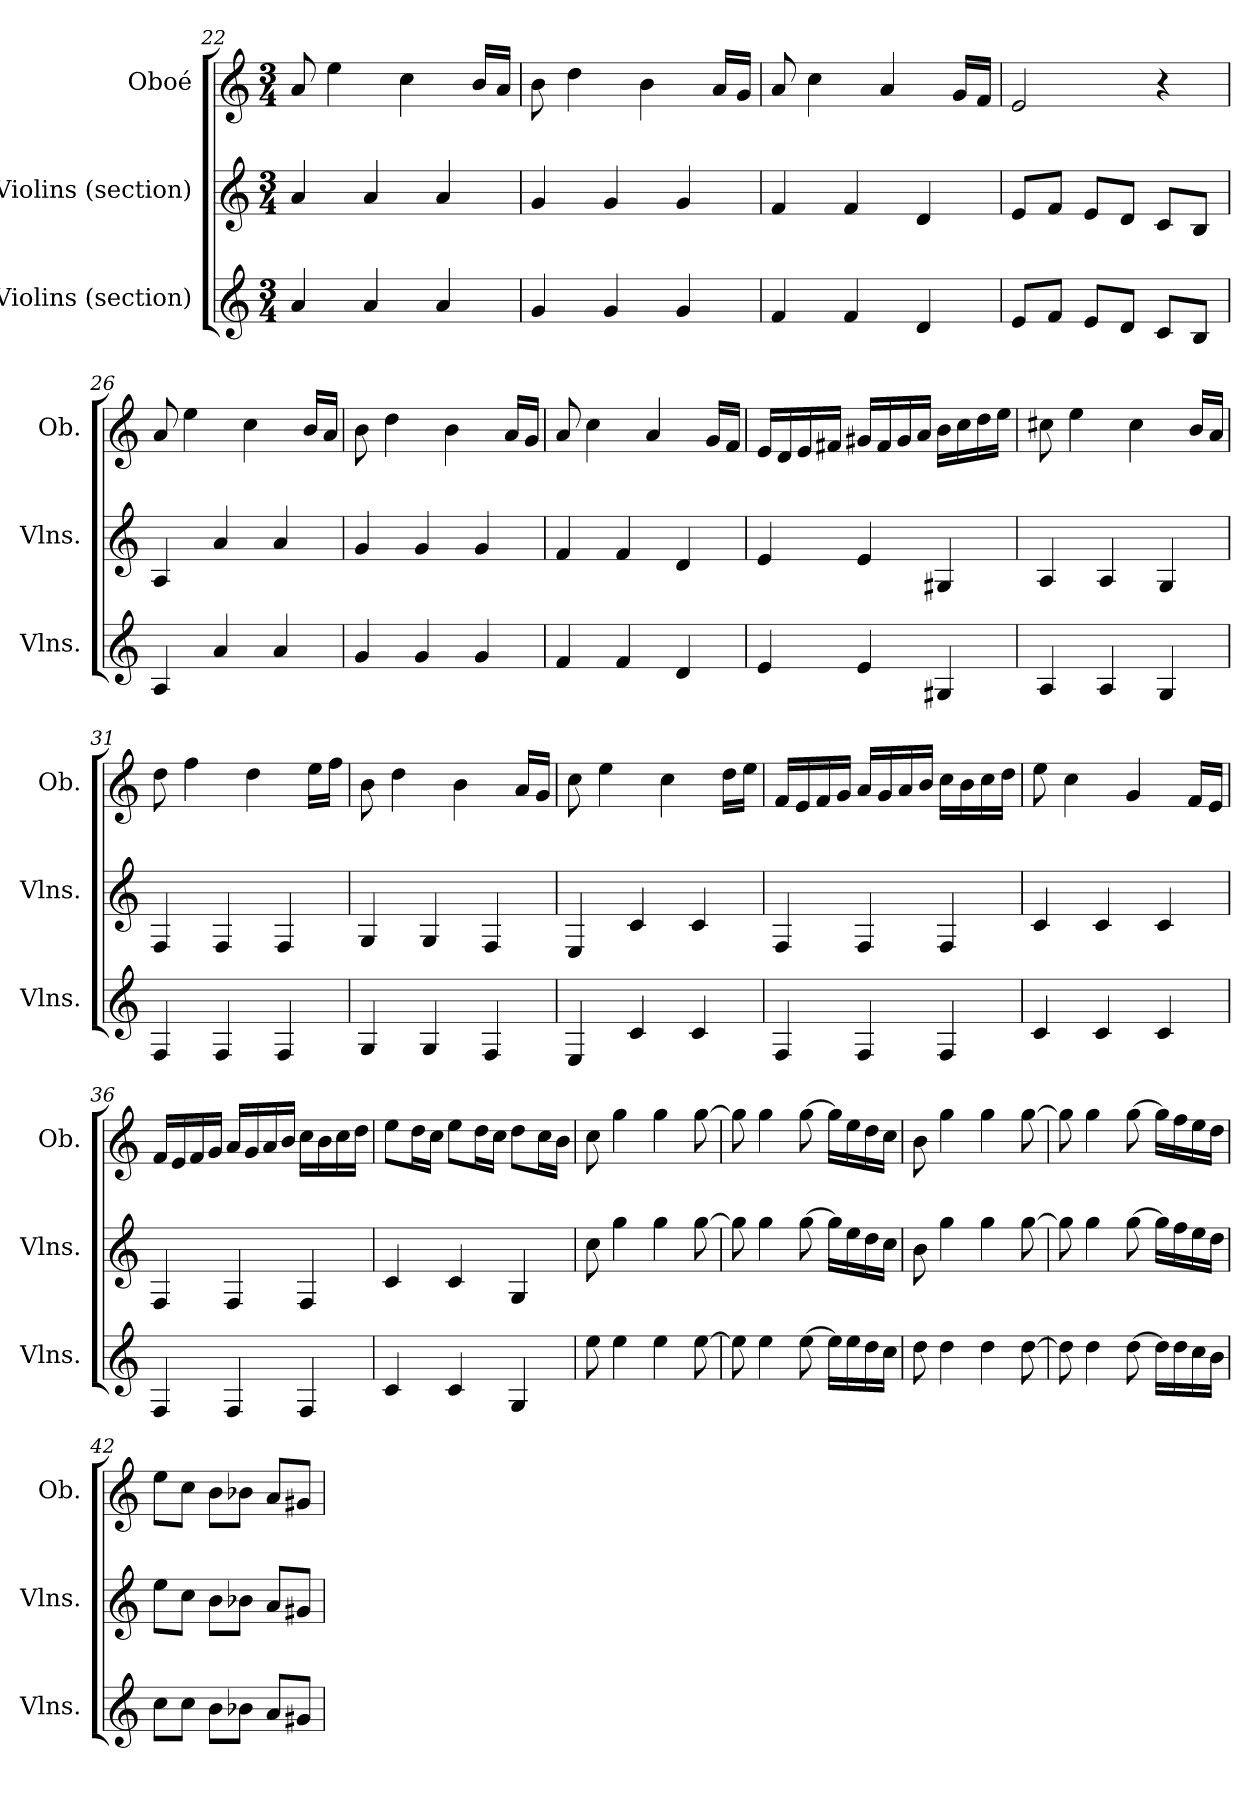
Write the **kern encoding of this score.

**kern	**kern	**kern
*part3	*part2	*part1
*staff3	*staff2	*staff1
*I"Violins (section)	*I"Violins (section)	*I"Oboé
*I'Vlns.	*I'Vlns.	*I'Ob.
*clefG2	*clefG2	*clefG2
*k[]	*k[]	*k[]
*M3/4	*M3/4	*M3/4
=22	=22	=22
4a/	4a/	8a/
.	.	4ee\
4a/	4a/	.
.	.	4cc\
4a/	4a/	.
.	.	16b/LL
.	.	16a/JJ
=23	=23	=23
4g/	4g/	8b\
.	.	4dd\
4g/	4g/	.
.	.	4b\
4g/	4g/	.
.	.	16a/LL
.	.	16g/JJ
=24	=24	=24
4f/	4f/	8a/
.	.	4cc\
4f/	4f/	.
.	.	4a/
4d/	4d/	.
.	.	16g/LL
.	.	16f/JJ
=25	=25	=25
8e/L	8e/L	2e/
8f/J	8f/J	.
8e/L	8e/L	.
8d/J	8d/J	.
8c/L	8c/L	4r
8B/J	8B/J	.
!!LO:PB:g=z
=26	=26	=26
4A/	4A/	8a/
.	.	4ee\
4a/	4a/	.
.	.	4cc\
4a/	4a/	.
.	.	16b/LL
.	.	16a/JJ
=27	=27	=27
4g/	4g/	8b\
.	.	4dd\
4g/	4g/	.
.	.	4b\
4g/	4g/	.
.	.	16a/LL
.	.	16g/JJ
=28	=28	=28
4f/	4f/	8a/
.	.	4cc\
4f/	4f/	.
.	.	4a/
4d/	4d/	.
.	.	16g/LL
.	.	16f/JJ
=29	=29	=29
4e/	4e/	16e/LL
.	.	16d/
.	.	16e/
.	.	16f#X/JJ
4e/	4e/	16g#X/LL
.	.	16f#/
.	.	16g#/
.	.	16a/JJ
4G#X/	4G#X/	16b\LL
.	.	16cc\
.	.	16dd\
.	.	16ee\JJ
!!LO:LB:g=z
=30	=30	=30
4A/	4A/	8cc#X\
.	.	4ee\
4A/	4A/	.
.	.	4cc#\
4G/	4G/	.
.	.	16b/LL
.	.	16a/JJ
=31	=31	=31
4F/	4F/	8dd\
.	.	4ff\
4F/	4F/	.
.	.	4dd\
4F/	4F/	.
.	.	16ee\LL
.	.	16ff\JJ
=32	=32	=32
4G/	4G/	8b\
.	.	4dd\
4G/	4G/	.
.	.	4b\
4F/	4F/	.
.	.	16a/LL
.	.	16g/JJ
=33	=33	=33
4E/	4E/	8cc\
.	.	4ee\
4c/	4c/	.
.	.	4cc\
4c/	4c/	.
.	.	16dd\LL
.	.	16ee\JJ
!!LO:LB:g=z
=34	=34	=34
4F/	4F/	16f/LL
.	.	16e/
.	.	16f/
.	.	16g/JJ
4F/	4F/	16a/LL
.	.	16g/
.	.	16a/
.	.	16b/JJ
4F/	4F/	16cc\LL
.	.	16b\
.	.	16cc\
.	.	16dd\JJ
=35	=35	=35
4c/	4c/	8ee\
.	.	4cc\
4c/	4c/	.
.	.	4g/
4c/	4c/	.
.	.	16f/LL
.	.	16e/JJ
=36	=36	=36
4F/	4F/	16f/LL
.	.	16e/
.	.	16f/
.	.	16g/JJ
4F/	4F/	16a/LL
.	.	16g/
.	.	16a/
.	.	16b/JJ
4F/	4F/	16cc\LL
.	.	16b\
.	.	16cc\
.	.	16dd\JJ
=37	=37	=37
4c/	4c/	8ee\L
.	.	16dd\L
.	.	16cc\JJ
4c/	4c/	8ee\L
.	.	16dd\L
.	.	16cc\JJ
4G/	4G/	8dd\L
.	.	16cc\L
.	.	16b\JJ
!!LO:LB:g=z
=38	=38	=38
8ee\	8cc\	8cc\
4ee\	4gg\	4gg\
4ee\	4gg\	4gg\
[8ee\	[8gg\	[8gg\
=39	=39	=39
8ee\]	8gg\]	8gg\]
4ee\	4gg\	4gg\
[8ee\	[8gg\	[8gg\
16ee\LL]	16gg\LL]	16gg\LL]
16ee\	16ee\	16ee\
16dd\	16dd\	16dd\
16cc\JJ	16cc\JJ	16cc\JJ
=40	=40	=40
8dd\	8b\	8b\
4dd\	4gg\	4gg\
4dd\	4gg\	4gg\
[8dd\	[8gg\	[8gg\
=41	=41	=41
8dd\]	8gg\]	8gg\]
4dd\	4gg\	4gg\
[8dd\	[8gg\	[8gg\
16dd\LL]	16gg\LL]	16gg\LL]
16dd\	16ff\	16ff\
16cc\	16ee\	16ee\
16b\JJ	16dd\JJ	16dd\JJ
=42	=42	=42
8cc\L	8ee\L	8ee\L
8cc\J	8cc\J	8cc\J
8b\L	8b\L	8b\L
8b-X\J	8b-X\J	8b-X\J
8a/L	8a/L	8a/L
8g#X/J	8g#X/J	8g#X/J
=	=	=
*-	*-	*-
